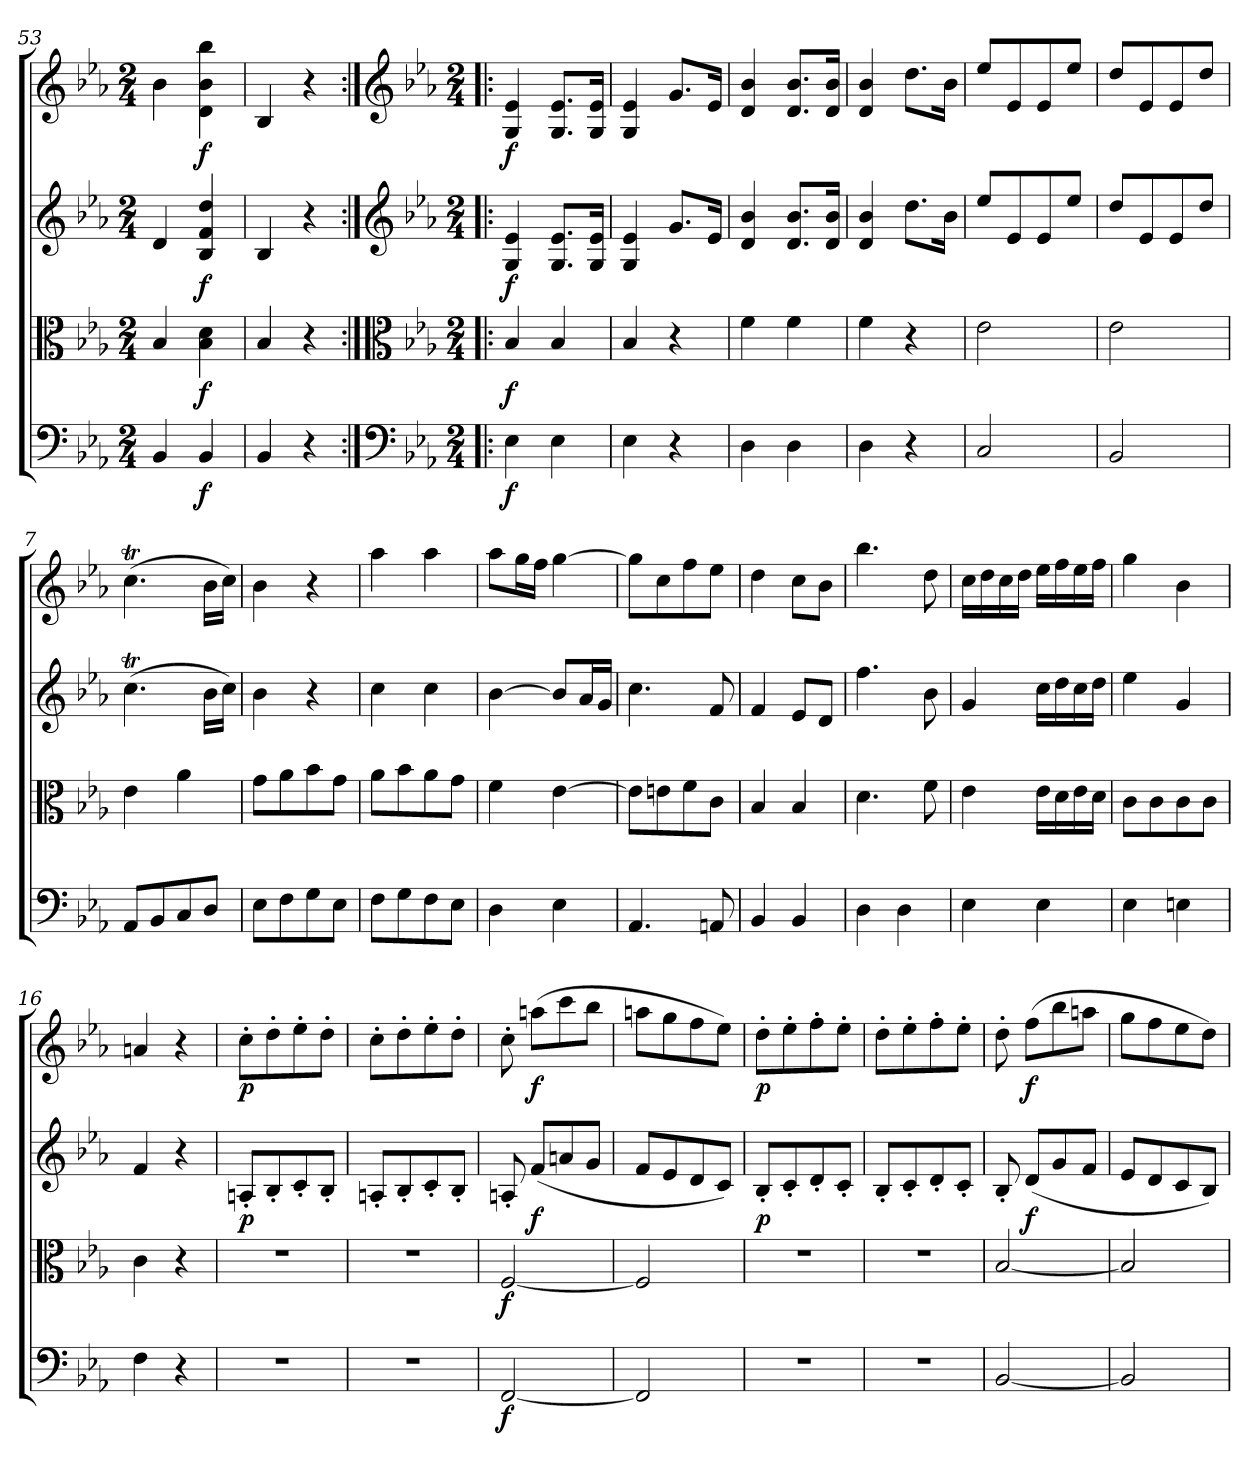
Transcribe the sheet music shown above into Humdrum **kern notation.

**kern	**dynam	**kern	**dynam	**kern	**dynam	**kern	**dynam
*part4	*part4	*part3	*part3	*part2	*part2	*part1	*part1
*staff4	*staff4	*staff3	*staff3	*staff2	*staff2	*staff1	*staff1
*clefF4	*	*clefC3	*	*clefG2	*	*clefG2	*
*k[b-e-a-]	*	*k[b-e-a-]	*	*k[b-e-a-]	*	*k[b-e-a-]	*
*E-:	*	*E-:	*	*E-:	*	*E-:	*
*M2/4	*	*M2/4	*	*M2/4	*	*M2/4	*
=53	=53	=53	=53	=53	=53	=53	=53
4BB-/	.	4B-/	.	4d/	.	4b-\	.
4BB-/	f	4B-\ 4d\	f	4B-/ 4f/ 4dd/	f	4d\ 4b-\ 4bb-\	f
=54	=54	=54	=54	=54	=54	=54	=54
4BB-/	.	4B-/	.	4B-/	.	4B-/	.
4r	.	4r	.	4r	.	4r	.
=55:|!|:	=55:|!|:	=55:|!|:	=55:|!|:	=55:|!|:	=55:|!|:	=55:|!|:	=55:|!|:
*clefF4	*	*clefC3	*	*clefG2	*	*clefG2	*
*k[b-e-a-]	*	*k[b-e-a-]	*	*k[b-e-a-]	*	*k[b-e-a-]	*
*E-:	*	*E-:	*	*E-:	*	*E-:	*
*M2/4	*	*M2/4	*	*M2/4	*	*M2/4	*
4E-\	f	4B-/	f	4G/ 4e-/	f	4G/ 4e-/	f
4E-\	.	4B-/	.	8.G/ 8.e-/L	.	8.G/ 8.e-/L	.
.	.	.	.	16G/ 16e-/Jk	.	16G/ 16e-/Jk	.
=2	=2	=2	=2	=2	=2	=2	=2
4E-\	.	4B-/	.	4G/ 4e-/	.	4G/ 4e-/	.
4r	.	4r	.	8.g/L	.	8.g/L	.
.	.	.	.	16e-/Jk	.	16e-/Jk	.
=3	=3	=3	=3	=3	=3	=3	=3
4D\	.	4f\	.	4d/ 4b-/	.	4d/ 4b-/	.
4D\	.	4f\	.	8.d/ 8.b-/L	.	8.d/ 8.b-/L	.
.	.	.	.	16d/ 16b-/Jk	.	16d/ 16b-/Jk	.
=4	=4	=4	=4	=4	=4	=4	=4
4D\	.	4f\	.	4d/ 4b-/	.	4d/ 4b-/	.
4r	.	4r	.	8.dd\L	.	8.dd\L	.
.	.	.	.	16b-\Jk	.	16b-\Jk	.
=5	=5	=5	=5	=5	=5	=5	=5
2C/	.	2e-\	.	8ee-/L	.	8ee-/L	.
.	.	.	.	8e-/	.	8e-/	.
.	.	.	.	8e-/	.	8e-/	.
.	.	.	.	8ee-/J	.	8ee-/J	.
=6	=6	=6	=6	=6	=6	=6	=6
2BB-/	.	2e-\	.	8dd/L	.	8dd/L	.
.	.	.	.	8e-/	.	8e-/	.
.	.	.	.	8e-/	.	8e-/	.
.	.	.	.	8dd/J	.	8dd/J	.
=7	=7	=7	=7	=7	=7	=7	=7
8AA-/L	.	4e-\	.	(4.ccT\	.	(4.ccT\	.
8BB-/	.	.	.	.	.	.	.
8C/	.	4a-\	.	.	.	.	.
8D/J	.	.	.	16b-\LL	.	16b-\LL	.
.	.	.	.	16cc\JJ)	.	16cc\JJ)	.
=8	=8	=8	=8	=8	=8	=8	=8
8E-\L	.	8g\L	.	4b-\	.	4b-\	.
8F\	.	8a-\	.	.	.	.	.
8G\	.	8b-\	.	4r	.	4r	.
8E-\J	.	8g\J	.	.	.	.	.
=9	=9	=9	=9	=9	=9	=9	=9
8F\L	.	8a-\L	.	4cc\	.	4aa-\	.
8G\	.	8b-\	.	.	.	.	.
8F\	.	8a-\	.	4cc\	.	4aa-\	.
8E-\J	.	8g\J	.	.	.	.	.
=10	=10	=10	=10	=10	=10	=10	=10
4D\	.	4f\	.	[4b-\	.	8aa-\L	.
.	.	.	.	.	.	16gg\L	.
.	.	.	.	.	.	16ff\JJ	.
4E-\	.	[4e-\	.	8b-/L]	.	[4gg\	.
.	.	.	.	16a-/L	.	.	.
.	.	.	.	16g/JJ	.	.	.
=11	=11	=11	=11	=11	=11	=11	=11
4.AA-/	.	8e-\L]	.	4.cc\	.	8gg\L]	.
.	.	8en\	.	.	.	8cc\	.
.	.	8f\	.	.	.	8ff\	.
8AAn/	.	8c\J	.	8f/	.	8ee-\J	.
=12	=12	=12	=12	=12	=12	=12	=12
4BB-/	.	4B-/	.	4f/	.	4dd\	.
4BB-/	.	4B-/	.	8e-/L	.	8cc\L	.
.	.	.	.	8d/J	.	8b-\J	.
=13	=13	=13	=13	=13	=13	=13	=13
4D\	.	4.d\	.	4.ff\	.	4.bb-\	.
4D\	.	.	.	.	.	.	.
.	.	8f\	.	8b-\	.	8dd\	.
=14	=14	=14	=14	=14	=14	=14	=14
4E-\	.	4e-\	.	4g/	.	16cc\LL	.
.	.	.	.	.	.	16dd\	.
.	.	.	.	.	.	16cc\	.
.	.	.	.	.	.	16dd\JJ	.
4E-\	.	16e-\LL	.	16cc\LL	.	16ee-\LL	.
.	.	16d\	.	16dd\	.	16ff\	.
.	.	16e-\	.	16cc\	.	16ee-\	.
.	.	16d\JJ	.	16dd\JJ	.	16ff\JJ	.
=15	=15	=15	=15	=15	=15	=15	=15
4E-\	.	8c\L	.	4ee-\	.	4gg\	.
.	.	8c\	.	.	.	.	.
4En\	.	8c\	.	4g/	.	4b-\	.
.	.	8c\J	.	.	.	.	.
=16	=16	=16	=16	=16	=16	=16	=16
4F\	.	4c\	.	4f/	.	4an/	.
4r	.	4r	.	4r	.	4r	.
=17	=17	=17	=17	=17	=17	=17	=17
2r	.	2r	.	8An'/L	p	8cc'\L	p
.	.	.	.	8B-'/	.	8dd'\	.
.	.	.	.	8c'/	.	8ee-'\	.
.	.	.	.	8B-'/J	.	8dd'\J	.
=18	=18	=18	=18	=18	=18	=18	=18
2r	.	2r	.	8An'/L	.	8cc'\L	.
.	.	.	.	8B-'/	.	8dd'\	.
.	.	.	.	8c'/	.	8ee-'\	.
.	.	.	.	8B-'/J	.	8dd'\J	.
=19	=19	=19	=19	=19	=19	=19	=19
[2FF/	f	[2F/	f	8An'/	.	8cc'\	.
.	.	.	.	(8f/L	f	(8aan\L	f
.	.	.	.	8an/	.	8ccc\	.
.	.	.	.	8g/J	.	8bb-\J	.
=20	=20	=20	=20	=20	=20	=20	=20
2FF/]	.	2F/]	.	8f/L	.	8aan\L	.
.	.	.	.	8e-/	.	8gg\	.
.	.	.	.	8d/	.	8ff\	.
.	.	.	.	8c/J)	.	8ee-\J)	.
=21	=21	=21	=21	=21	=21	=21	=21
2r	.	2r	.	8B-'/L	p	8dd'\L	p
.	.	.	.	8c'/	.	8ee-'\	.
.	.	.	.	8d'/	.	8ff'\	.
.	.	.	.	8c'/J	.	8ee-'\J	.
=22	=22	=22	=22	=22	=22	=22	=22
2r	.	2r	.	8B-'/L	.	8dd'\L	.
.	.	.	.	8c'/	.	8ee-'\	.
.	.	.	.	8d'/	.	8ff'\	.
.	.	.	.	8c'/J	.	8ee-'\J	.
=23	=23	=23	=23	=23	=23	=23	=23
[2BB-/	.	[2B-/	.	8B-'/	.	8dd'\	.
.	.	.	.	(8d/L	f	(8ff\L	f
.	.	.	.	8g/	.	8bb-\	.
.	.	.	.	8f/J	.	8aan\J	.
=24	=24	=24	=24	=24	=24	=24	=24
2BB-/]	.	2B-/]	.	8e-/L	.	8gg\L	.
.	.	.	.	8d/	.	8ff\	.
.	.	.	.	8c/	.	8ee-\	.
.	.	.	.	8B-/J)	.	8dd\J)	.
=	=	=	=	=	=	=	=
*-	*-	*-	*-	*-	*-	*-	*-
